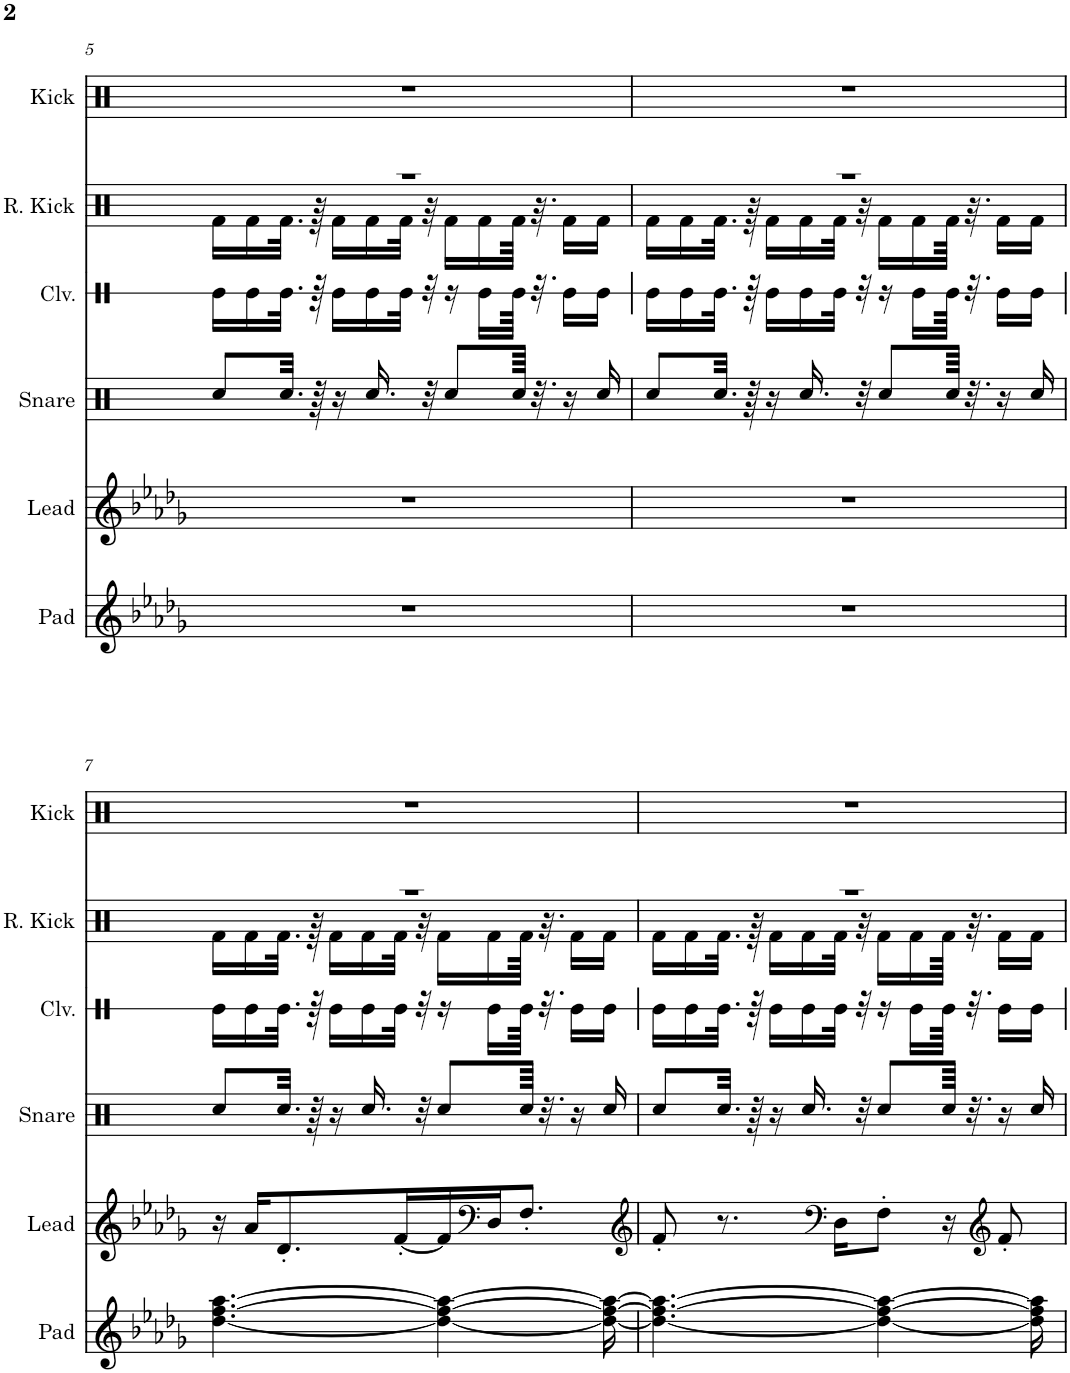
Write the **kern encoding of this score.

**kern	**kern	**kern	**kern	**kern	**kern
*part6	*part5	*part4	*part3	*part2	*part1
*staff6	*staff5	*staff4	*staff3	*staff2	*staff1
*I"Pad	*I"Lead	*I"Snare	*I"Claves	*I"Reverb Kick	*I"Kick
*I'Pad	*I'Lead	*I'Snare	*I'Clv.	*I'R. Kick	*I'Kick
!!LO:PB:g=z
*clefG2	*clefG2	*clefX	*clefX	*clefX	*clefX
*k[b-e-a-d-g-]	*k[b-e-a-d-g-]	*k[b-e-a-d-g-]	*k[b-e-a-d-g-]	*k[b-e-a-d-g-]	*k[b-e-a-d-g-]
*M11/16	*M11/16	*M11/16	*M11/16	*M11/16	*M11/16
=5	=5	=5	=5	=5	=5
*	*	*	*	*^	*
16%11r	16%11r	8Rcc/L	16Re\LL	16%11r	16Rf\LL	16%11r
.	.	.	16Re\	.	16Rf\	.
.	.	32.Rcc/Jkk	32.Re\JJk	.	32.Rf\JJk	.
.	.	64r	64r	.	64r	.
.	.	16r	16Re\LL	.	16Rf\LL	.
.	.	16.Rcc/	16Re\	.	16Rf\	.
.	.	.	32Re\JJk	.	32Rf\JJk	.
.	.	32r	32r	.	32r	.
.	.	8Rcc/L	16r	.	16Rf\LL	.
.	.	.	16Re\LL	.	16Rf\	.
.	.	64Rcc/Jkkk	64Re\JJkk	.	64Rf\JJkk	.
.	.	32.r	32.r	.	32.r	.
.	.	16r	16Re\LL	.	16Rf\LL	.
.	.	16Rcc/	16Re\JJ	.	16Rf\JJ	.
=6	=6	=6	=6	=6	=6	=6
16%11r	16%11r	8Rcc/L	16Re\LL	16%11r	16Rf\LL	16%11r
.	.	.	16Re\	.	16Rf\	.
.	.	32.Rcc/Jkk	32.Re\JJk	.	32.Rf\JJk	.
.	.	64r	64r	.	64r	.
.	.	16r	16Re\LL	.	16Rf\LL	.
.	.	16.Rcc/	16Re\	.	16Rf\	.
.	.	.	32Re\JJk	.	32Rf\JJk	.
.	.	32r	32r	.	32r	.
.	.	8Rcc/L	16r	.	16Rf\LL	.
.	.	.	16Re\LL	.	16Rf\	.
.	.	64Rcc/Jkkk	64Re\JJkk	.	64Rf\JJkk	.
.	.	32.r	32.r	.	32.r	.
.	.	16r	16Re\LL	.	16Rf\LL	.
.	.	16Rcc/	16Re\JJ	.	16Rf\JJ	.
!!LO:LB:g=z
=7	=7	=7	=7	=7	=7	=7
[4.dd-\ [4.ff\ [4.aa-\	16r	8Rcc/L	16Re\LL	16%11r	16Rf\LL	16%11r
.	16a-/KL	.	16Re\	.	16Rf\	.
.	8.d-'/	32.Rcc/Jkk	32.Re\JJk	.	32.Rf\JJk	.
.	.	64r	64r	.	64r	.
.	.	16r	16Re\LL	.	16Rf\LL	.
.	.	16.Rcc/	16Re\	.	16Rf\	.
.	[16f'/L	.	32Re\JJk	.	32Rf\JJk	.
.	.	32r	32r	.	32r	.
4dd-\_ 4ff\_ 4aa-\_	16f/]	8Rcc/L	16r	.	16Rf\LL	.
*	*clefF4	*	*	*	*	*
.	16D-/J	.	16Re\LL	.	16Rf\	.
.	8.F'/J	64Rcc/Jkkk	64Re\JJkk	.	64Rf\JJkk	.
.	.	32.r	32.r	.	32.r	.
.	.	16r	16Re\LL	.	16Rf\LL	.
16dd-\_ 16ff\_ 16aa-\_	.	16Rcc/	16Re\JJ	.	16Rf\JJ	.
=8	=8	=8	=8	=8	=8	=8
*	*clefG2	*	*	*	*	*
4.dd-\_ 4.ff\_ 4.aa-\_	8f'/	8Rcc/L	16Re\LL	16%11r	16Rf\LL	16%11r
.	.	.	16Re\	.	16Rf\	.
.	8.r	32.Rcc/Jkk	32.Re\JJk	.	32.Rf\JJk	.
.	.	64r	64r	.	64r	.
.	.	16r	16Re\LL	.	16Rf\LL	.
.	.	16.Rcc/	16Re\	.	16Rf\	.
*	*clefF4	*	*	*	*	*
.	16D-\KL	.	32Re\JJk	.	32Rf\JJk	.
.	.	32r	32r	.	32r	.
4dd-\_ 4ff\_ 4aa-\_	8F'\J	8Rcc/L	16r	.	16Rf\LL	.
.	.	.	16Re\LL	.	16Rf\	.
.	16r	64Rcc/Jkkk	64Re\JJkk	.	64Rf\JJkk	.
.	.	32.r	32.r	.	32.r	.
*	*clefG2	*	*	*	*	*
.	8f'/	16r	16Re\LL	.	16Rf\LL	.
16dd-\] 16ff\] 16aa-\]	.	16Rcc/	16Re\JJ	.	16Rf\JJ	.
*	*	*	*	*v	*v	*
=	=	=	=	=	=
*-	*-	*-	*-	*-	*-
